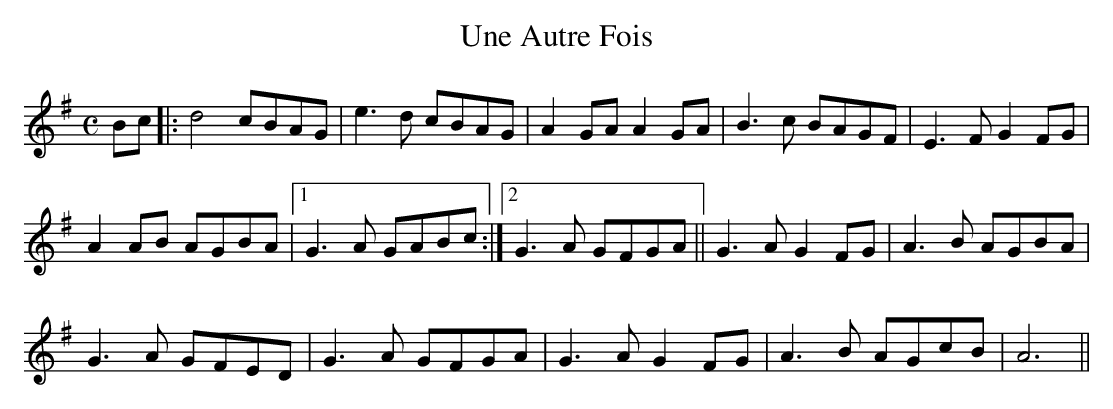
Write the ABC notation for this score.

X:1
T:Une Autre Fois
M:C
L:1/8
K:G
Bc |: d4 cBAG | e3d cBAG | A2GA A2GA | B3c BAGF | E3F G2FG |
A2AB AGBA |1 G3A GABc :|2 G3A GFGA || G3A G2FG | A3B AGBA |
G3A GFED | G3A GFGA | G3A G2FG | A3B AGcB | A6 ||
